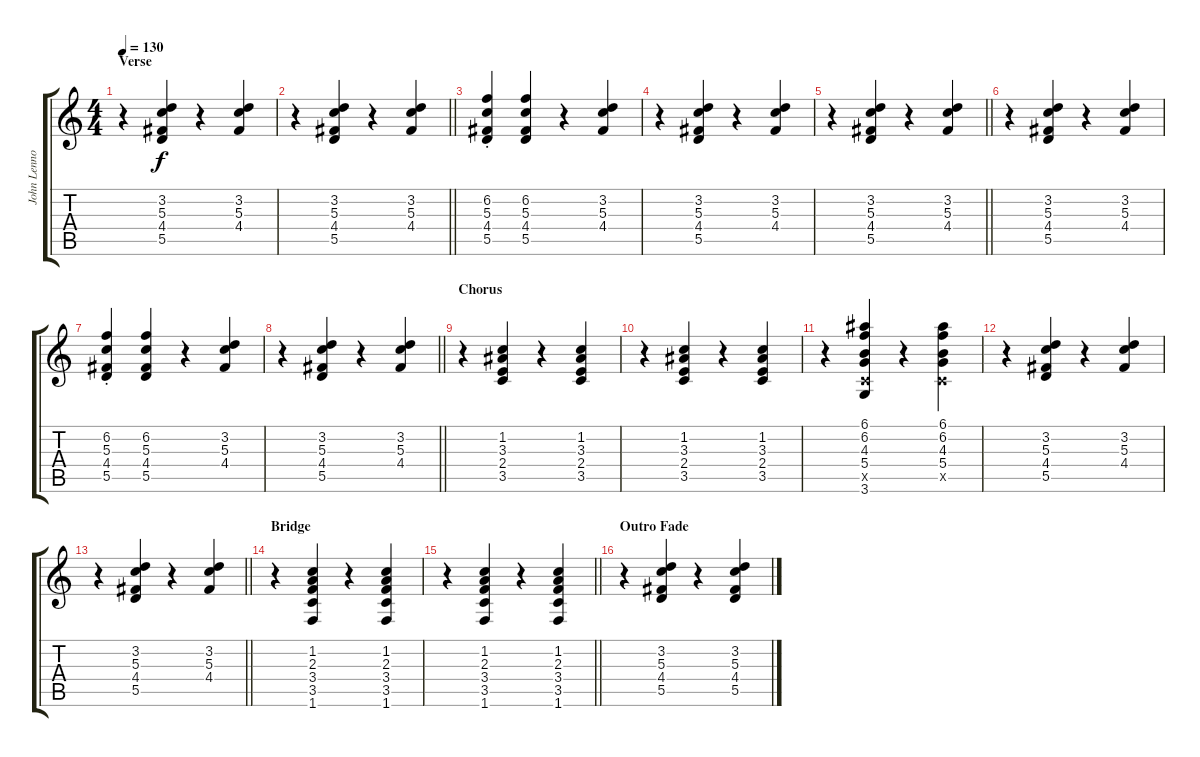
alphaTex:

\track ("John Lennon" "John Lenno") {instrument electricguitarclean}
\staff {score tabs}
\tuning (E4 B3 G3 D3 A2 E2) {hide}
\ts (4 4)
\section ("" "Verse")
\tempo 130
\clef g2
\ks c
r.4{dy f} (3.2 5.3 4.4 5.5).4 r.4 (3.2 5.3 4.4).4 |
\barLineRight lightlight
r.4 (3.2 5.3 4.4 5.5).4 r.4 (3.2 5.3 4.4).4 |
(6.2{st} 5.3{st} 4.4{st} 5.5{st}).4 (6.2 5.3 4.4 5.5).4 r.4 (3.2 5.3 4.4).4 |
r.4 (3.2 5.3 4.4 5.5).4 r.4 (3.2 5.3 4.4).4 |
\barLineRight lightlight
r.4 (3.2 5.3 4.4 5.5).4 r.4 (3.2 5.3 4.4).4 |
r.4 (3.2 5.3 4.4 5.5).4 r.4 (3.2 5.3 4.4).4 |
(6.2{st} 5.3{st} 4.4{st} 5.5{st}).4 (6.2 5.3 4.4 5.5).4 r.4 (3.2 5.3 4.4).4 |
\barLineRight lightlight
r.4 (3.2 5.3 4.4 5.5).4 r.4 (3.2 5.3 4.4).4 |
\section ("" "Chorus")
r.4 (1.2 3.3 2.4 3.5).4 r.4 (1.2 3.3 2.4 3.5).4 |
r.4 (1.2 3.3 2.4 3.5).4 r.4 (1.2 3.3 2.4 3.5).4 |
r.4 (6.1 6.2 4.3 5.4 3.5{x} 3.6).4 r.4 (6.1 6.2 4.3 5.4 3.5{x}).4 |
r.4 (3.2 5.3 4.4 5.5).4 r.4 (3.2 5.3 4.4).4 |
\barLineRight lightlight
r.4 (3.2 5.3 4.4 5.5).4 r.4 (3.2 5.3 4.4).4 |
\section ("" "Bridge")
r.4 (1.2 2.3 3.4 3.5 1.6).4 r.4 (1.2 2.3 3.4 3.5 1.6).4 |
\barLineRight lightlight
r.4 (1.2 2.3 3.4 3.5 1.6).4 r.4 (1.2 2.3 3.4 3.5 1.6).4 |
\section ("" "Outro Fade")
r.4 (3.2 5.3 4.4 5.5).4 r.4 (3.2 5.3 4.4 5.5).4
